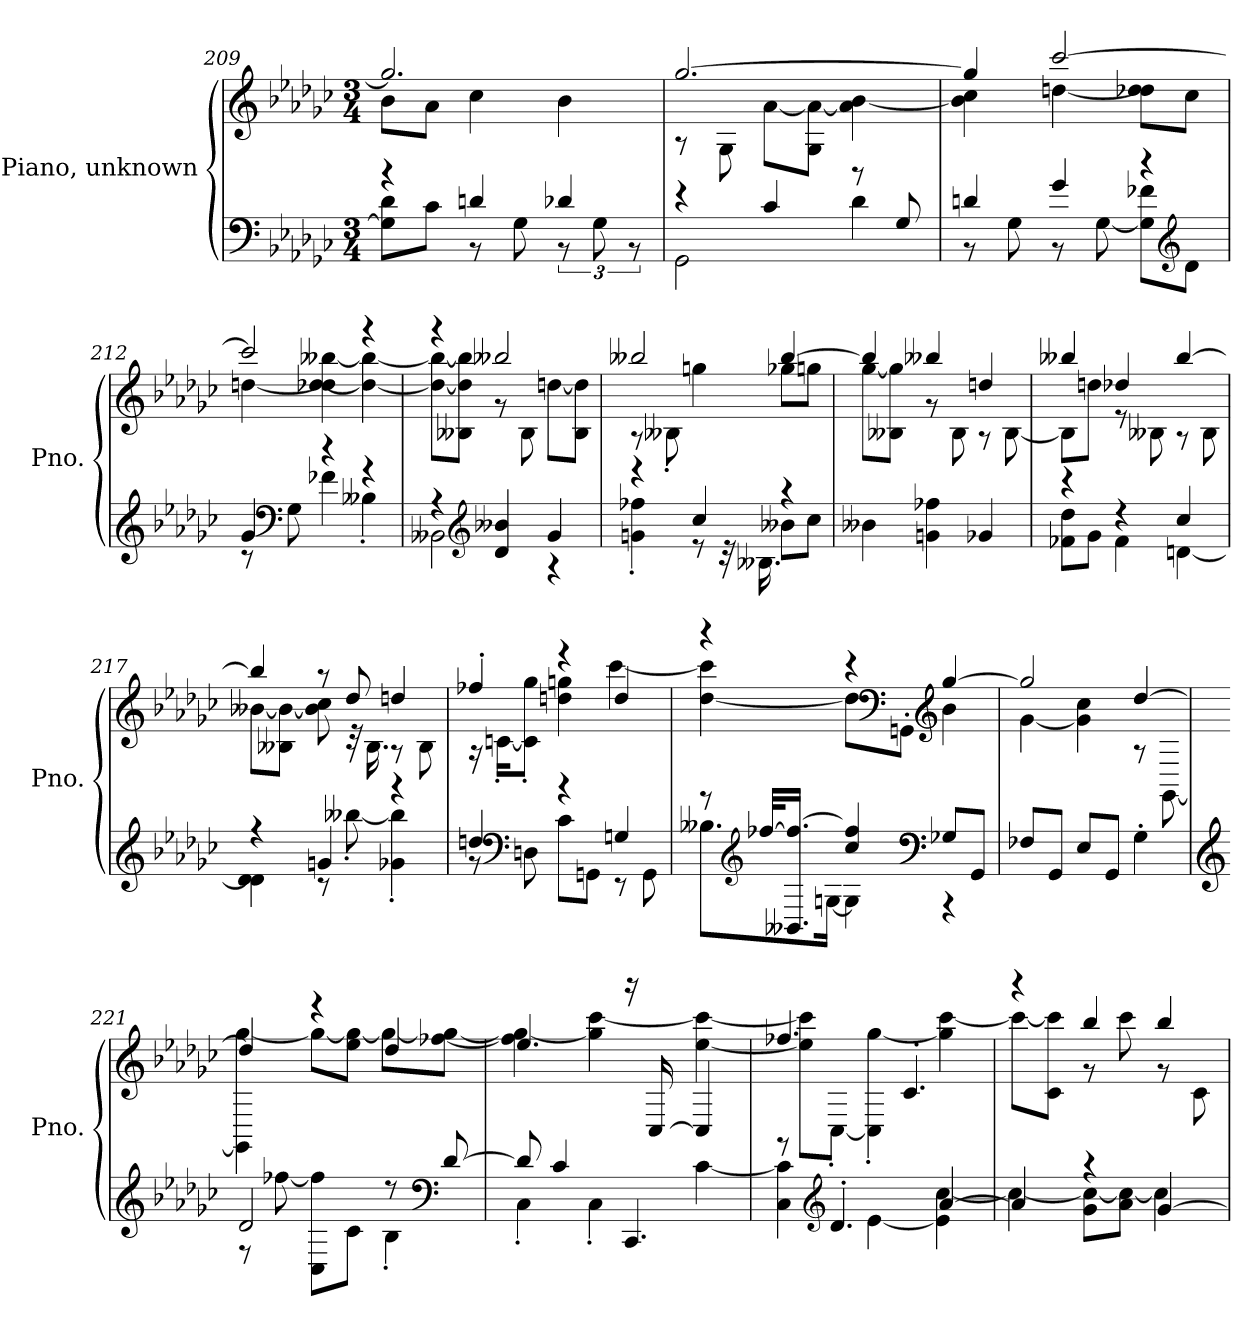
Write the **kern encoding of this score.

**kern	**kern
*part1	*part1
*staff2	*staff1
*I"Piano, unknown	*
*I'Pno.	*
*clefF4	*clefG2
*k[b-e-a-d-g-c-]	*k[b-e-a-d-g-c-]
*M3/4	*M3/4
=209	=209
*^	*^
4r	8G-\] 8d-\L	2.gg-/]	8b-\L
.	8c-\J	.	8a-\J
4dn/	8r	.	4cc-\
.	8G-\	.	.
4d-X/	12r	.	4b-\
.	12G-\	.	.
.	12r	.	.
!!LO:PB:g=z	!!
=210	=210	=210	=210
4r	2GG-\	[2.gg-/	8r
.	.	.	8G-\
4c-/	.	.	[8a-\L
.	.	.	8G-\ 8a-\_J
8r	4d-\	.	4a-\] [4b-\
8G-/	.	.	.
=211	=211	=211	=211
4dn/	8r	4gg-/]	4b-\] 4cc-\
.	8G-\	.	.
4g-/	8r	[2ccc-/	[4ddn\
.	[8G-\	.	.
4r	8G-\] 8f-X\L	.	8dd-X\ 8dd\]L
*clefG2	*	*	*
.	8d\J	.	8cc-\J
=212	=212	=212	=212
4g-/	8r	2ccc-/]	[4ddn\
*clefF4	*	*	*
.	8G-\	.	.
4r	4f-X\	.	[4dd-X\ 4dd\] [4bb--X\
4r	4B--X'\	4r	4dd-\_ 4bb--\_
=213	=213	=213	=213
4r	2BB--X\	4r	8dd-\_ 8bb--\_L
.	.	.	8B--X\ 8dd-\] 8bb--\]J
*clefG2	*	*	*
4d-/ 4b--X/	.	2bb--X/	8r
.	.	.	8B--\
4g-/	4r	.	[8ddn\L
.	.	.	8B--\ 8dd\]J
!!LO:LB:g=z	!!
=214	=214	=214	=214
4r	4gn\' 4ff-X\'	2bb--X/	8r
.	.	.	8B--X'\
4cc-/	8r	.	4ggn\
.	32r	.	.
.	16.B--X\	.	.
4r	8b--X\L	[4bb--/	8gg-X\L
.	8cc-\J	.	8ggn\J
*v	*v	*	*
=215	=215	=215
4b--X\	4bb--/]	[8gg-\L
.	.	8B--X\ 8gg-\]J
4gn\ 4ff-X\	4bb--X/	8r
.	.	8B--\
4g-X/	4ddn/	8r
.	.	[8B--\
=216	=216	=216
*^	*	*
4r	8f-X\ 8dd-\L	4bb--X/	8B--\L]
.	8g-\J	.	8ddn\J
4r	4f-\	4dd-X/	8r
.	.	.	8B--X\
4cc-/	[4dn\	[4bb--/	8r
.	.	.	8B--\
!!LO:LB:g=z	!!
=217	=217	=217	=217
4r	4d-\ 4d\]	4bb--/]	[8b--X\L
.	.	.	8B--X\ 8b--\_J
4gn/	8r	8r	8b--\] 8cc-\
.	[8bb--X'\	8dd-/	32r
.	.	.	16.B--\
4r	4g-X\' 4bb--\]'	4ddn/	8r
.	.	.	8B--\
=218	=218	=218	=218
4ddn/	8r	4ff-X'/	16r
.	.	.	[16cn'\KL
*clefF4	*	*	*
.	8Dn\	.	8c\]' 8gg-\'J
4r	8c-\L	4r	4ddn\ 4ggn\
.	8GGn\J	.	.
4Gn/	8r	4dd/	[4ccc-\
.	8GG\	.	.
!!LO:LB:g=z	!!
=219	=219	=219	=219
8r	8.B--X\L	4r	[4dd-\ 4ccc-\]
*clefG2	*	*	*
[32ff-X/KLL	.	.	.
16.BB--X/ 16.ff-/_JJ	.	.	.
.	[16Gn\Jk	.	.
4cc-/ 4ff-/]	4G\]	4r	8dd-\L]
*	*	*clefF4	*
.	.	.	8GGn'\J
*clefF4	*	*clefG2	*
8G-X/L	4r	[4gg-/	4b-\
8GG-/J	.	.	.
*v	*v	*	*
=220	=220	=220
8F-X/L	2gg-/]	[4g-\
8GG-/J	.	.
8E-/L	.	4g-\] 4cc-\
8GG-/J	.	.
4G-'\	[4dd-/	8r
.	.	[8GG-\
=221	=221	=221
*clefG2	*	*
*^	*	*
2d-/	8r	4dd-/]	4GG-\] [4gg-\
.	[8ff-X\	.	.
.	8C-\ 8ff-\]L	4r	8gg-\L_
.	8c-\J	.	8ee-\ 8gg-\_J
8r	4B-'\	4dd-/	8gg-\L_
*clefF4	*	*	*
[8d-/	.	.	[8ff-X\ 8gg-\_J
!!LO:LB:g=z	!!
=222	=222	=222	=222
8d-/]	4C-'\	4.ee-/	4ff-\] 4gg-\_
4c-/	.	.	.
.	4C-'\	.	4gg-\] [4ccc-\
4.CC-/	.	16r	.
.	.	[16C-/	.
.	[4c-\	4C-/]	[4ee-\ 4ccc-\_
=223	=223	=223	=223
8r	4C-\ 4c-\]	4.ff-X/	8ee-\] 8ccc-\]L
*clefG2	*	*	*
4.d-'/	.	.	[8C-'\J
.	[4e-\	.	4C-\]' [4gg-\'
.	.	4.c-'/	.
[4a-/	4e-\] [4cc-\	.	4gg-\] [4ccc-\
=224	=224	=224	=224
4a-/]	4cc-\_	4r	8ccc-\L_
.	.	.	8c-\ 8ccc-\]J
4r	8g-\ 8cc-\_L	4bb-/	8r
.	8a-\ 8cc-\_J	.	8ccc-\
[4g-/	4cc-\]	4bb-/	8r
.	.	.	8c-\
*v	*v	*	*
*	*v	*v
=	=
*-	*-
